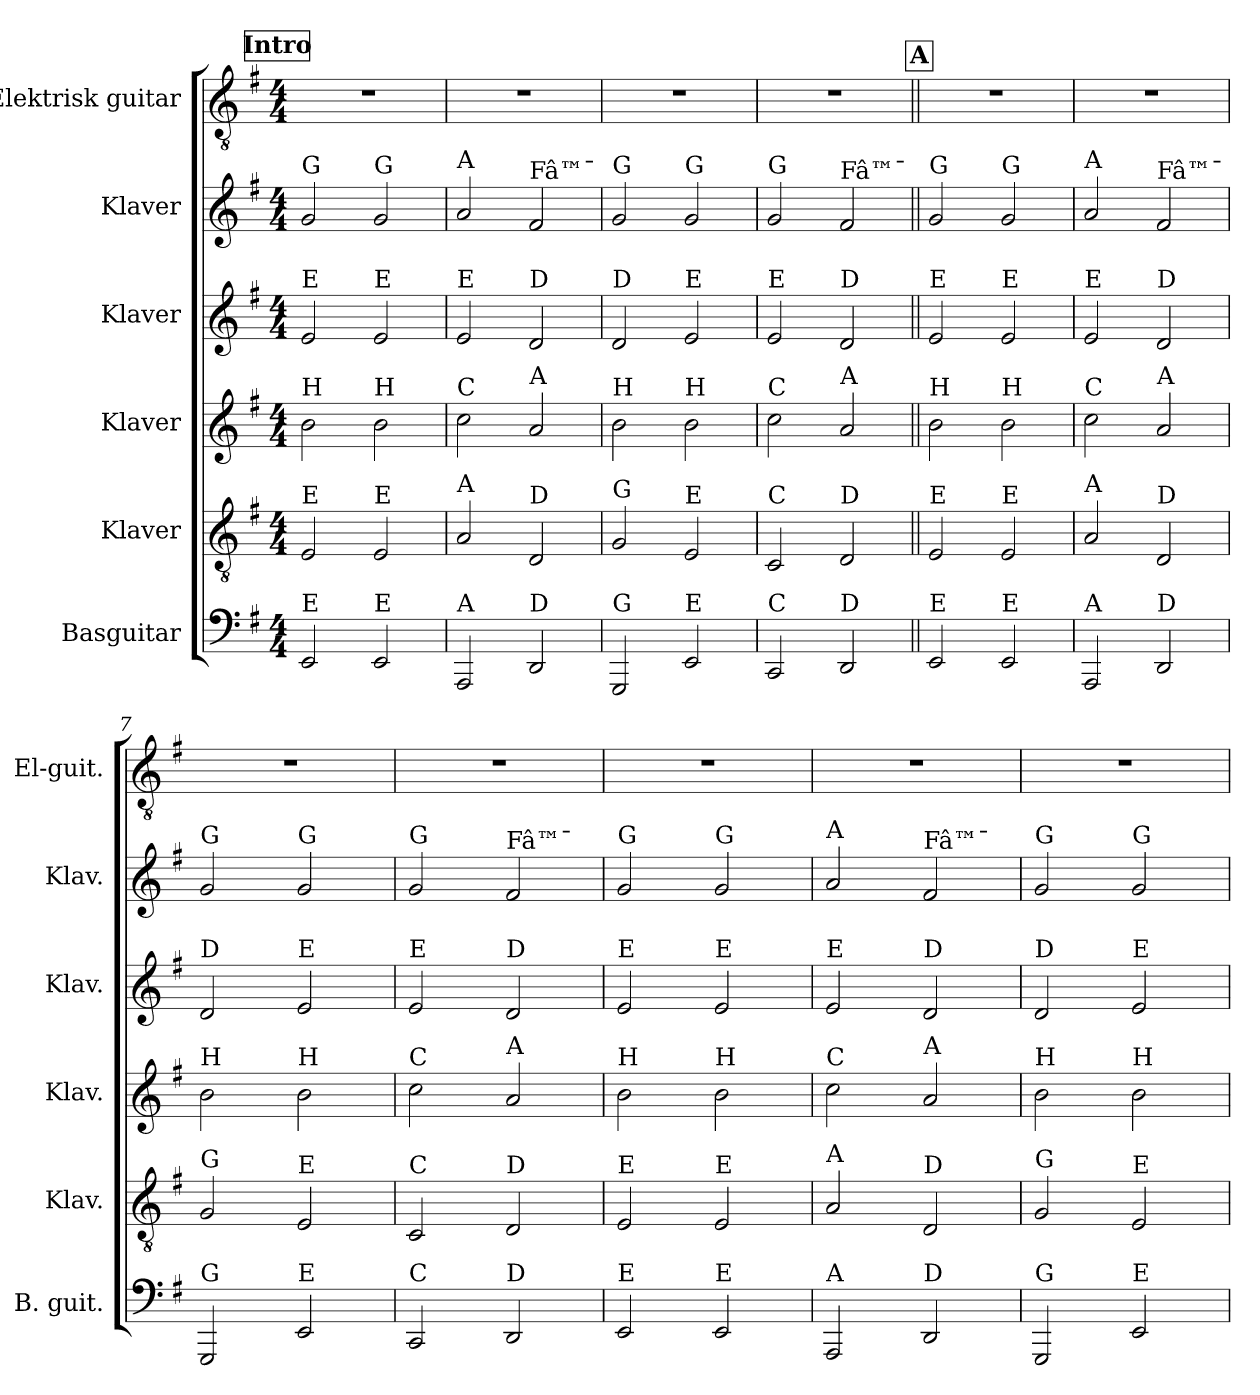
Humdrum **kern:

**kern	**kern	**kern	**kern	**kern	**kern
*part6	*part5	*part4	*part3	*part2	*part1
*staff6	*staff5	*staff4	*staff3	*staff2	*staff1
*I"Basguitar	*I"Klaver	*I"Klaver	*I"Klaver	*I"Klaver	*I"Elektrisk guitar
*I'B. guit.	*I'Klav.	*I'Klav.	*I'Klav.	*I'Klav.	*I'El-guit.
*stria4	*	*	*	*	*
*	*clefGv2	*clefG2	*clefG2	*clefG2	*clefGv2
*ITrd7c12	*ITrd14c24	*	*	*	*
*k[f#]	*k[f#]	*k[f#]	*k[f#]	*k[f#]	*k[f#]
*M4/4	*M4/4	*M4/4	*M4/4	*M4/4	*M4/4
!!LO:REH:place=s1:a:B:fs=14:t=Intro
=1	=1	=1	=1	=1	=1
!	!	!	!	!LO:TX:a:t=G	!
!	!	!	!LO:TX:a:t=E	!	!
!	!	!LO:TX:a:t=H	!	!	!
!	!LO:TX:a:t=E	!	!	!	!
!LO:TX:a:t=E	!	!	!	!	!
2EEE	2EEE/	2b\	2e/	2g/	1r
!	!	!	!	!LO:TX:a:t=G	!
!	!	!	!LO:TX:a:t=E	!	!
!	!	!LO:TX:a:t=H	!	!	!
!	!LO:TX:a:t=E	!	!	!	!
!LO:TX:a:t=E	!	!	!	!	!
2EEE	2EEE/	2b\	2e/	2g/	.
=2	=2	=2	=2	=2	=2
!	!	!	!	!LO:TX:a:t=A	!
!	!	!	!LO:TX:a:t=E	!	!
!	!	!LO:TX:a:t=C	!	!	!
!	!LO:TX:a:t=A	!	!	!	!
!LO:TX:a:t=A	!	!	!	!	!
2AAAA	2AAA/	2cc\	2e/	2a/	1r
!	!	!	!	!LO:TX:a:t=Fâ™¯	!
!	!	!	!LO:TX:a:t=D	!	!
!	!	!LO:TX:a:t=A	!	!	!
!	!LO:TX:a:t=D	!	!	!	!
!LO:TX:a:t=D	!	!	!	!	!
2DDD	2DDD/	2a/	2d/	2f#/	.
=3	=3	=3	=3	=3	=3
!	!	!	!	!LO:TX:a:t=G	!
!	!	!	!LO:TX:a:t=D	!	!
!	!	!LO:TX:a:t=H	!	!	!
!	!LO:TX:a:t=G	!	!	!	!
!LO:TX:a:t=G	!	!	!	!	!
2GGGG	2GGG/	2b\	2d/	2g/	1r
!	!	!	!	!LO:TX:a:t=G	!
!	!	!	!LO:TX:a:t=E	!	!
!	!	!LO:TX:a:t=H	!	!	!
!	!LO:TX:a:t=E	!	!	!	!
!LO:TX:a:t=E	!	!	!	!	!
2EEE	2EEE/	2b\	2e/	2g/	.
=4	=4	=4	=4	=4	=4
!	!	!	!	!LO:TX:a:t=G	!
!	!	!	!LO:TX:a:t=E	!	!
!	!	!LO:TX:a:t=C	!	!	!
!	!LO:TX:a:t=C	!	!	!	!
!LO:TX:a:t=C	!	!	!	!	!
2CCC	2CCC/	2cc\	2e/	2g/	1r
!	!	!	!	!LO:TX:a:t=Fâ™¯	!
!	!	!	!LO:TX:a:t=D	!	!
!	!	!LO:TX:a:t=A	!	!	!
!	!LO:TX:a:t=D	!	!	!	!
!LO:TX:a:t=D	!	!	!	!	!
2DDD	2DDD/	2a/	2d/	2f#/	.
!!LO:PB:g=z
!!LO:REH:place=s1:a:B:fs=14:t=A
=5||	=5||	=5||	=5||	=5||	=5||
!	!	!	!	!LO:TX:a:t=G	!
!	!	!	!LO:TX:a:t=E	!	!
!	!	!LO:TX:a:t=H	!	!	!
!	!LO:TX:a:t=E	!	!	!	!
!LO:TX:a:t=E	!	!	!	!	!
2EEE	2EEE/	2b\	2e/	2g/	1r
!	!	!	!	!LO:TX:a:t=G	!
!	!	!	!LO:TX:a:t=E	!	!
!	!	!LO:TX:a:t=H	!	!	!
!	!LO:TX:a:t=E	!	!	!	!
!LO:TX:a:t=E	!	!	!	!	!
2EEE	2EEE/	2b\	2e/	2g/	.
=6	=6	=6	=6	=6	=6
!	!	!	!	!LO:TX:a:t=A	!
!	!	!	!LO:TX:a:t=E	!	!
!	!	!LO:TX:a:t=C	!	!	!
!	!LO:TX:a:t=A	!	!	!	!
!LO:TX:a:t=A	!	!	!	!	!
2AAAA	2AAA/	2cc\	2e/	2a/	1r
!	!	!	!	!LO:TX:a:t=Fâ™¯	!
!	!	!	!LO:TX:a:t=D	!	!
!	!	!LO:TX:a:t=A	!	!	!
!	!LO:TX:a:t=D	!	!	!	!
!LO:TX:a:t=D	!	!	!	!	!
2DDD	2DDD/	2a/	2d/	2f#/	.
=7	=7	=7	=7	=7	=7
!	!	!	!	!LO:TX:a:t=G	!
!	!	!	!LO:TX:a:t=D	!	!
!	!	!LO:TX:a:t=H	!	!	!
!	!LO:TX:a:t=G	!	!	!	!
!LO:TX:a:t=G	!	!	!	!	!
2GGGG	2GGG/	2b\	2d/	2g/	1r
!	!	!	!	!LO:TX:a:t=G	!
!	!	!	!LO:TX:a:t=E	!	!
!	!	!LO:TX:a:t=H	!	!	!
!	!LO:TX:a:t=E	!	!	!	!
!LO:TX:a:t=E	!	!	!	!	!
2EEE	2EEE/	2b\	2e/	2g/	.
=8	=8	=8	=8	=8	=8
!	!	!	!	!LO:TX:a:t=G	!
!	!	!	!LO:TX:a:t=E	!	!
!	!	!LO:TX:a:t=C	!	!	!
!	!LO:TX:a:t=C	!	!	!	!
!LO:TX:a:t=C	!	!	!	!	!
2CCC	2CCC/	2cc\	2e/	2g/	1r
!	!	!	!	!LO:TX:a:t=Fâ™¯	!
!	!	!	!LO:TX:a:t=D	!	!
!	!	!LO:TX:a:t=A	!	!	!
!	!LO:TX:a:t=D	!	!	!	!
!LO:TX:a:t=D	!	!	!	!	!
2DDD	2DDD/	2a/	2d/	2f#/	.
=9	=9	=9	=9	=9	=9
!	!	!	!	!LO:TX:a:t=G	!
!	!	!	!LO:TX:a:t=E	!	!
!	!	!LO:TX:a:t=H	!	!	!
!	!LO:TX:a:t=E	!	!	!	!
!LO:TX:a:t=E	!	!	!	!	!
2EEE	2EEE/	2b\	2e/	2g/	1r
!	!	!	!	!LO:TX:a:t=G	!
!	!	!	!LO:TX:a:t=E	!	!
!	!	!LO:TX:a:t=H	!	!	!
!	!LO:TX:a:t=E	!	!	!	!
!LO:TX:a:t=E	!	!	!	!	!
2EEE	2EEE/	2b\	2e/	2g/	.
=10	=10	=10	=10	=10	=10
!	!	!	!	!LO:TX:a:t=A	!
!	!	!	!LO:TX:a:t=E	!	!
!	!	!LO:TX:a:t=C	!	!	!
!	!LO:TX:a:t=A	!	!	!	!
!LO:TX:a:t=A	!	!	!	!	!
2AAAA	2AAA/	2cc\	2e/	2a/	1r
!	!	!	!	!LO:TX:a:t=Fâ™¯	!
!	!	!	!LO:TX:a:t=D	!	!
!	!	!LO:TX:a:t=A	!	!	!
!	!LO:TX:a:t=D	!	!	!	!
!LO:TX:a:t=D	!	!	!	!	!
2DDD	2DDD/	2a/	2d/	2f#/	.
=11	=11	=11	=11	=11	=11
!	!	!	!	!LO:TX:a:t=G	!
!	!	!	!LO:TX:a:t=D	!	!
!	!	!LO:TX:a:t=H	!	!	!
!	!LO:TX:a:t=G	!	!	!	!
!LO:TX:a:t=G	!	!	!	!	!
2GGGG	2GGG/	2b\	2d/	2g/	1r
!	!	!	!	!LO:TX:a:t=G	!
!	!	!	!LO:TX:a:t=E	!	!
!	!	!LO:TX:a:t=H	!	!	!
!	!LO:TX:a:t=E	!	!	!	!
!LO:TX:a:t=E	!	!	!	!	!
2EEE	2EEE/	2b\	2e/	2g/	.
=	=	=	=	=	=
*-	*-	*-	*-	*-	*-
